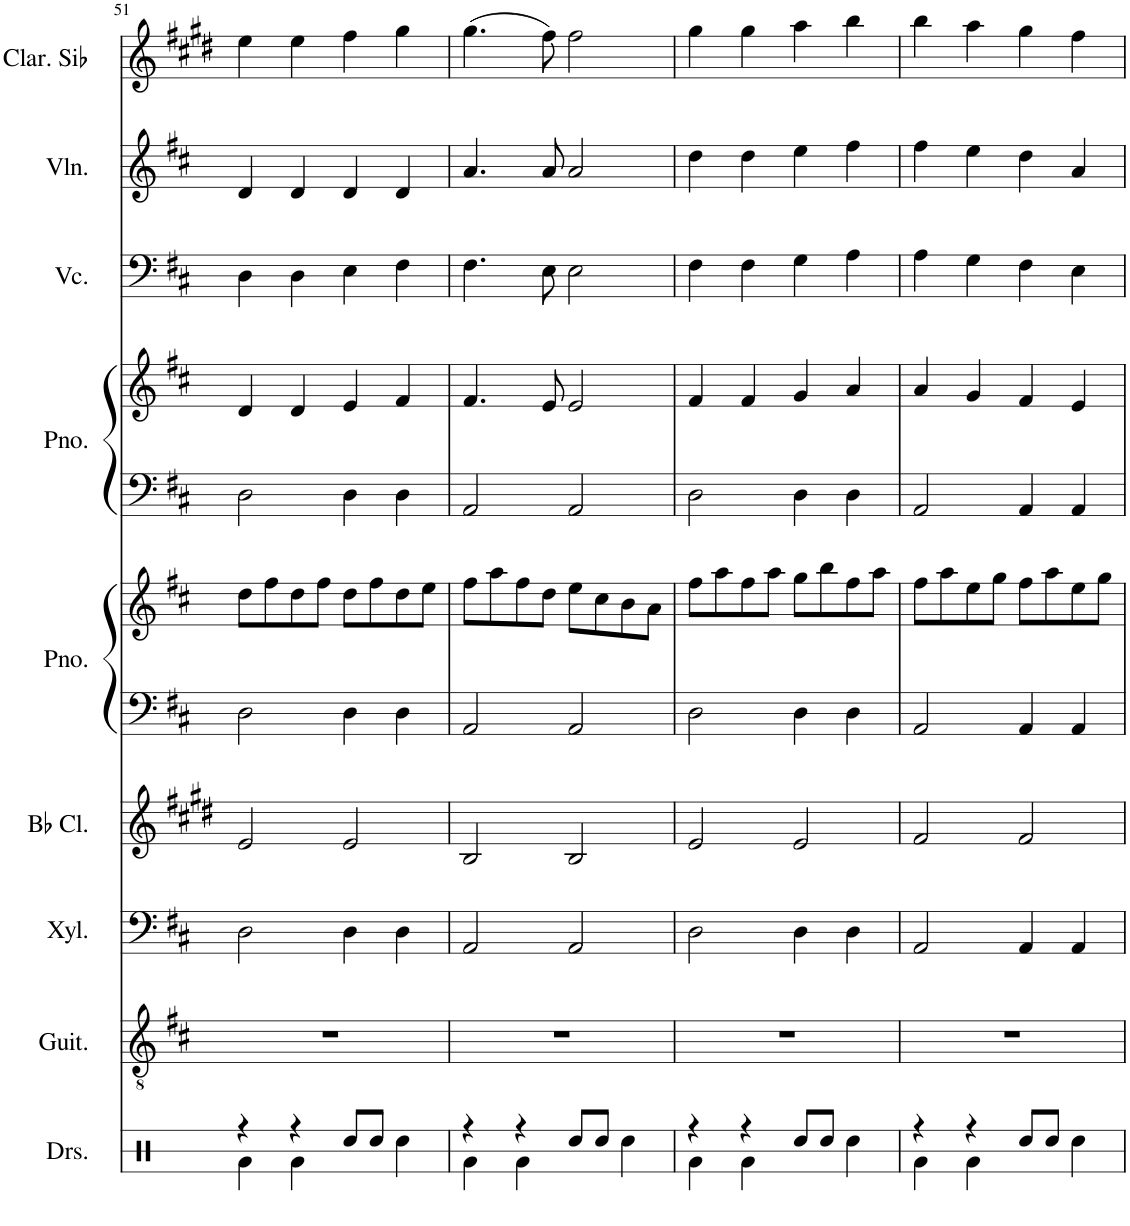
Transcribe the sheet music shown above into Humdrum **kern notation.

**kern	**kern	**kern	**kern	**kern	**kern	**kern	**kern	**kern	**kern	**kern
*part9	*part8	*part7	*part6	*part5	*part5	*part4	*part4	*part3	*part2	*part1
*staff11	*staff10	*staff9	*staff8	*staff7	*staff6	*staff5	*staff4	*staff3	*staff2	*staff1
*I"Drumset	*I"Classical Guitar	*I"Xylophone	*I"Bb Clarinet	*I"Piano	*	*I"Piano	*	*I"Violoncello	*I"Violin	*I"Clarinette en Sib
*I'Drs.	*I'Guit.	*I'Xyl.	*I'Bb Cl.	*I'Pno.	*	*I'Pno.	*	*I'Vc.	*I'Vln.	*I'Clar. Sib
!!LO:PB:g=z
*clefX	*clefGv2	*clefF4	*clefG2	*clefF4	*clefG2	*clefF4	*clefG2	*clefF4	*clefG2	*clefG2
*	*	*Trd-7c-12	*Trd1c2	*	*	*	*	*	*	*Trd1c2
*k[]	*k[f#c#]	*k[f#c#]	*k[f#c#g#d#]	*k[f#c#]	*k[f#c#]	*k[f#c#]	*k[f#c#]	*k[f#c#]	*k[f#c#]	*k[f#c#g#d#]
*M4/4	*M4/4	*M4/4	*M4/4	*M4/4	*M4/4	*M4/4	*M4/4	*M4/4	*M4/4	*M4/4
=51	=51	=51	=51	=51	=51	=51	=51	=51	=51	=51
*^	*	*	*	*	*	*	*	*	*	*
4r	4Ra\	1r	2D\	2e/	2D\	8dd\L	2D\	4d/	4D\	4d/	4ee\
.	.	.	.	.	.	8ff#\	.	.	.	.	.
4r	4Ra\	.	.	.	.	8dd\	.	4d/	4D\	4d/	4ee\
.	.	.	.	.	.	8ff#\J	.	.	.	.	.
8Rcc/L	2ryy	.	4D\	2e/	4D\	8dd\L	4D\	4e/	4E\	4d/	4ff#\
8Rcc/J	.	.	.	.	.	8ff#\	.	.	.	.	.
4Rcc\	.	.	4D\	.	4D\	8dd\	4D\	4f#/	4F#\	4d/	4gg#\
.	.	.	.	.	.	8ee\J	.	.	.	.	.
=52	=52	=52	=52	=52	=52	=52	=52	=52	=52	=52	=52
4r	4Ra\	1r	2AA/	2B/	2AA/	8ff#\L	2AA/	4.f#/	4.F#\	4.a/	(4.gg#\
.	.	.	.	.	.	8aa\	.	.	.	.	.
4r	4Ra\	.	.	.	.	8ff#\	.	.	.	.	.
.	.	.	.	.	.	8dd\J	.	8e/	8E\	8a/	8ff#\)
8Rcc/L	2ryy	.	2AA/	2B/	2AA/	8ee\L	2AA/	2e/	2E\	2a/	2ff#\
8Rcc/J	.	.	.	.	.	8cc#\	.	.	.	.	.
4Rcc\	.	.	.	.	.	8b\	.	.	.	.	.
.	.	.	.	.	.	8a\J	.	.	.	.	.
=53	=53	=53	=53	=53	=53	=53	=53	=53	=53	=53	=53
4r	4Ra\	1r	2D\	2e/	2D\	8ff#\L	2D\	4f#/	4F#\	4dd\	4gg#\
.	.	.	.	.	.	8aa\	.	.	.	.	.
4r	4Ra\	.	.	.	.	8ff#\	.	4f#/	4F#\	4dd\	4gg#\
.	.	.	.	.	.	8aa\J	.	.	.	.	.
8Rcc/L	2ryy	.	4D\	2e/	4D\	8gg\L	4D\	4g/	4G\	4ee\	4aa\
8Rcc/J	.	.	.	.	.	8bb\	.	.	.	.	.
4Rcc\	.	.	4D\	.	4D\	8ff#\	4D\	4a/	4A\	4ff#\	4bb\
.	.	.	.	.	.	8aa\J	.	.	.	.	.
=54	=54	=54	=54	=54	=54	=54	=54	=54	=54	=54	=54
4r	4Ra\	1r	2AA/	2f#/	2AA/	8ff#\L	2AA/	4a/	4A\	4ff#\	4bb\
.	.	.	.	.	.	8aa\	.	.	.	.	.
4r	4Ra\	.	.	.	.	8ee\	.	4g/	4G\	4ee\	4aa\
.	.	.	.	.	.	8gg\J	.	.	.	.	.
8Rcc/L	2ryy	.	4AA/	2f#/	4AA/	8ff#\L	4AA/	4f#/	4F#\	4dd\	4gg#\
8Rcc/J	.	.	.	.	.	8aa\	.	.	.	.	.
4Rcc\	.	.	4AA/	.	4AA/	8ee\	4AA/	4e/	4E\	4a/	4ff#\
.	.	.	.	.	.	8gg\J	.	.	.	.	.
*v	*v	*	*	*	*	*	*	*	*	*	*
=	=	=	=	=	=	=	=	=	=	=
*-	*-	*-	*-	*-	*-	*-	*-	*-	*-	*-
